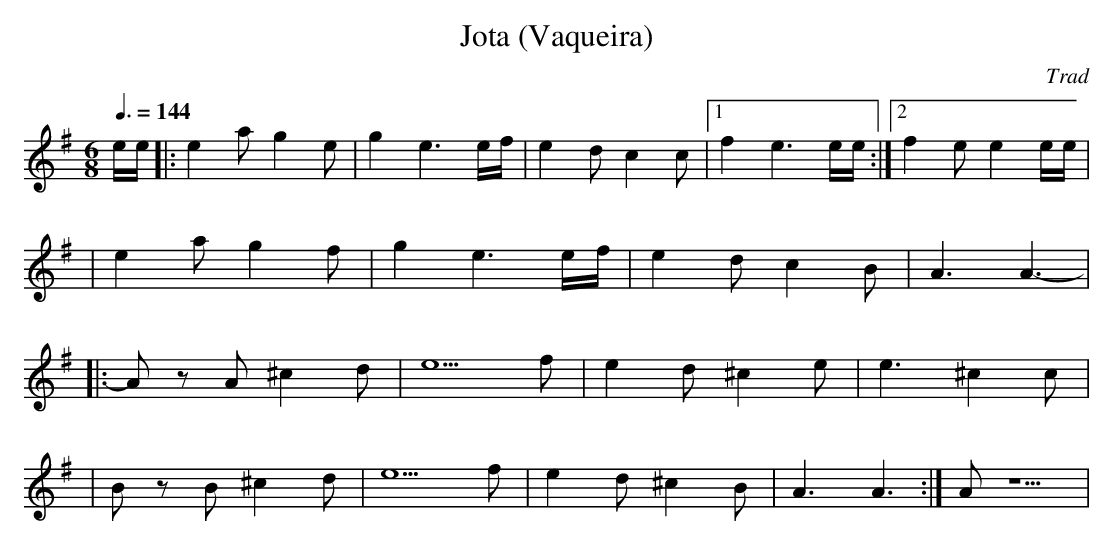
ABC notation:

X:1
T:Jota (Vaqueira)
C:Trad
M:6/8
L:1/8
Q:3/8=144
K:Em
e/e/|: e2 a g2 e|g2 e3 e/f/|e2 d c2 c|[1 f2 e3 e/e/ :|[2 f2 e e2 e/e/|
|e2 a g2 f|g2 e3 e/f/|e2 d c2 B|A3 A3-|
|: A z A ^c2 d|e5 f|e2 d ^c2 e|e3 ^c2 c|
|B z B ^c2 d|e5 f|e2 d ^c2 B|A3 A3 :|A z5|
